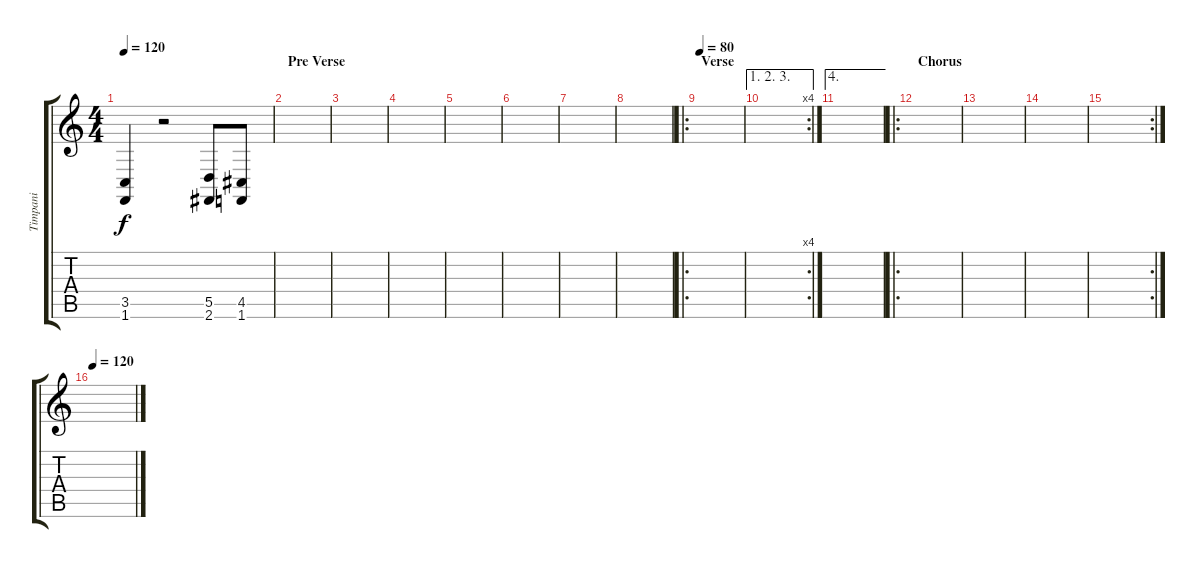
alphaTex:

\track ("Timpani" "Timpani") {instrument timpani}
\staff {score tabs}
\tuning (E4 B3 G3 D3 A2 E2) {hide}
\ts (4 4)
\tempo 120
\clef g2
\ks c
(3.5 1.6).4{dy f} r.2 (5.5 2.6).8 (4.5 1.6).8 |
\section ("" "Pre Verse")
|
|
|
|
|
|
|
\ro
\section ("" "Verse")
\tempo 80
|
\ae (1 2 3)
\rc 4
|
\ae 4
|
\ro
\section ("" "Chorus")
|
|
|
\rc 2
|
\tempo 120
